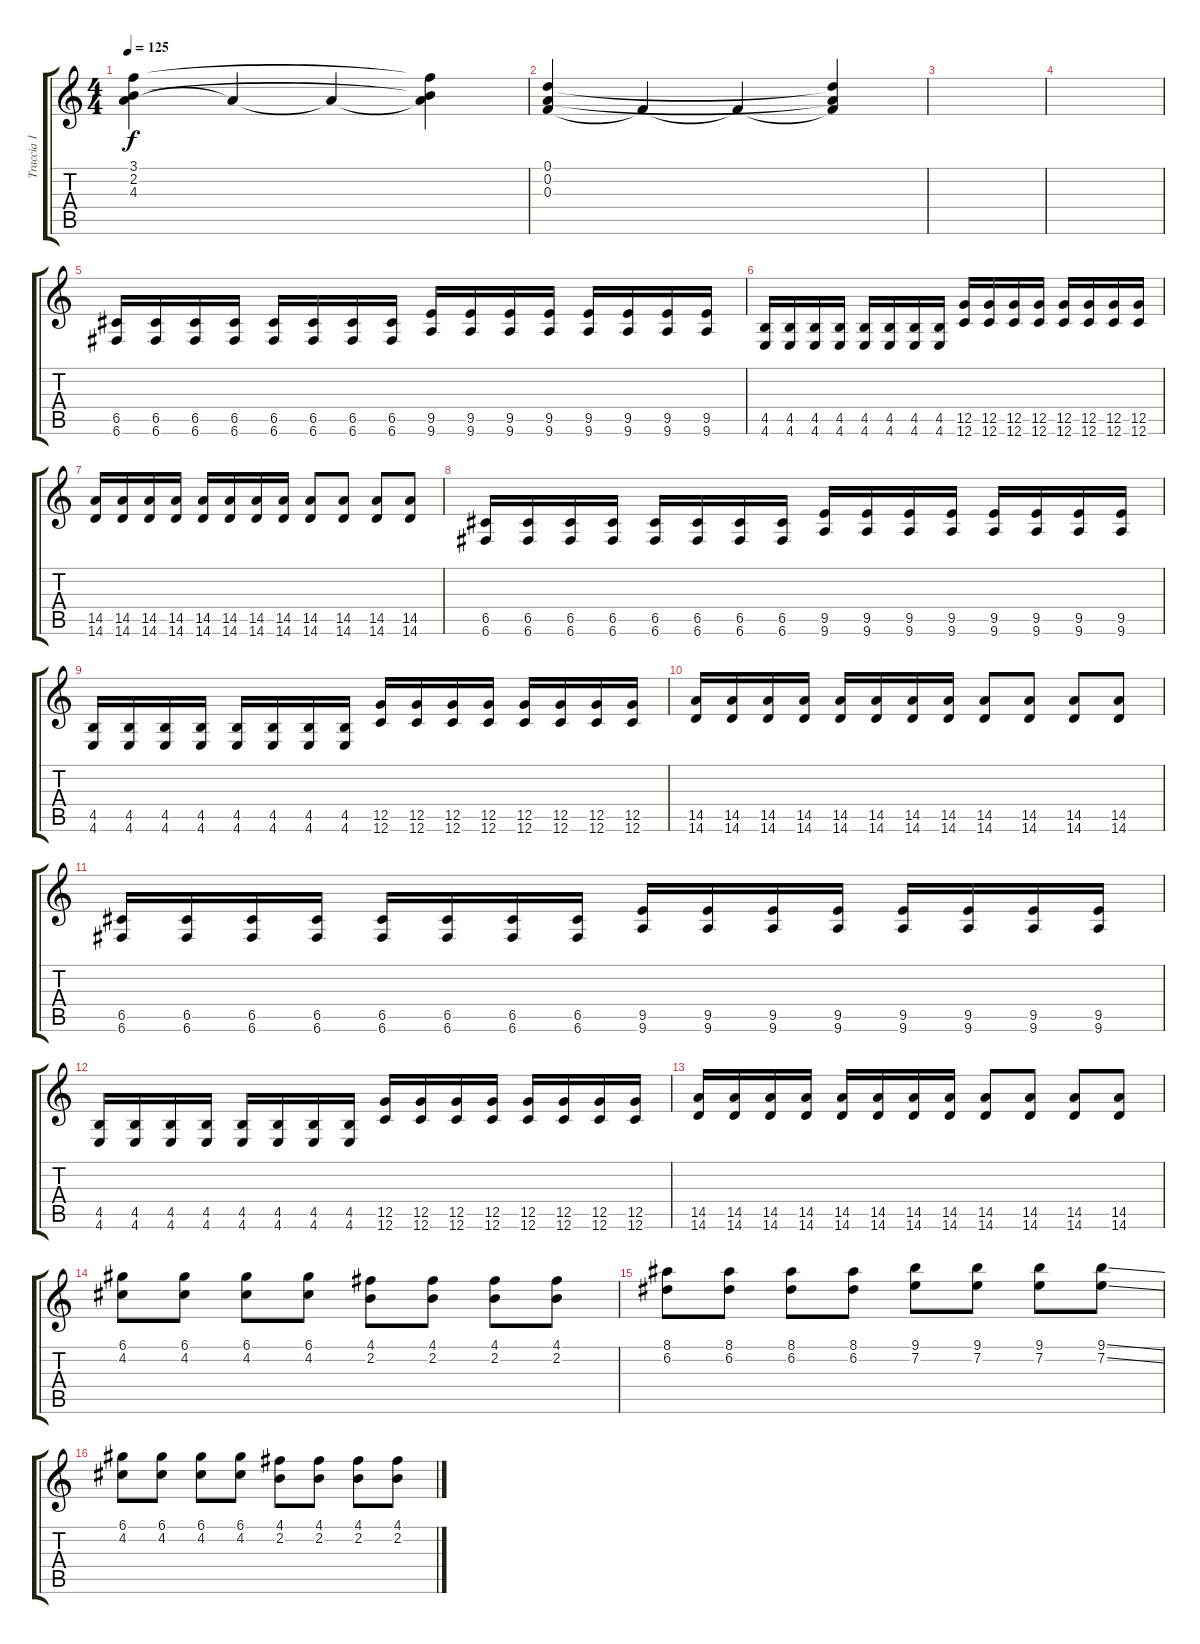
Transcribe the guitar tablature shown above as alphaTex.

\track ("Traccia 1" "Traccia 1") {instrument overdrivenguitar}
\staff {score tabs}
\tuning (D4 A3 F3 C3 G2 C2) {hide}
\ts (4 4)
\tempo 125
\clef g2
\ks c
(3.1 2.2 4.3).4{dy f} 4.3{t}.4 4.3{t}.4 (3.1{t} 2.2{t} 4.3{t}).4 |
(0.1 0.2 0.3).4 0.3{t}.4 0.3{t}.4 (0.1{t} 0.2{t} 0.3{t}).4 |
|
|
(6.5 6.6).16{instrument overdrivenguitar} (6.5 6.6).16 (6.5 6.6).16 (6.5 6.6).16 (6.5 6.6).16 (6.5 6.6).16 (6.5 6.6).16 (6.5 6.6).16 (9.5 9.6).16 (9.5 9.6).16 (9.5 9.6).16 (9.5 9.6).16 (9.5 9.6).16 (9.5 9.6).16 (9.5 9.6).16 (9.5 9.6).16 |
(4.5 4.6).16 (4.5 4.6).16 (4.5 4.6).16 (4.5 4.6).16 (4.5 4.6).16 (4.5 4.6).16 (4.5 4.6).16 (4.5 4.6).16 (12.5 12.6).16 (12.5 12.6).16 (12.5 12.6).16 (12.5 12.6).16 (12.5 12.6).16 (12.5 12.6).16 (12.5 12.6).16 (12.5 12.6).16 |
(14.5 14.6).16 (14.5 14.6).16 (14.5 14.6).16 (14.5 14.6).16 (14.5 14.6).16 (14.5 14.6).16 (14.5 14.6).16 (14.5 14.6).16 (14.5 14.6).8 (14.5 14.6).8 (14.5 14.6).8 (14.5 14.6).8 |
(6.5 6.6).16 (6.5 6.6).16 (6.5 6.6).16 (6.5 6.6).16 (6.5 6.6).16 (6.5 6.6).16 (6.5 6.6).16 (6.5 6.6).16 (9.5 9.6).16 (9.5 9.6).16 (9.5 9.6).16 (9.5 9.6).16 (9.5 9.6).16 (9.5 9.6).16 (9.5 9.6).16 (9.5 9.6).16 |
(4.5 4.6).16 (4.5 4.6).16 (4.5 4.6).16 (4.5 4.6).16 (4.5 4.6).16 (4.5 4.6).16 (4.5 4.6).16 (4.5 4.6).16 (12.5 12.6).16 (12.5 12.6).16 (12.5 12.6).16 (12.5 12.6).16 (12.5 12.6).16 (12.5 12.6).16 (12.5 12.6).16 (12.5 12.6).16 |
(14.5 14.6).16 (14.5 14.6).16 (14.5 14.6).16 (14.5 14.6).16 (14.5 14.6).16 (14.5 14.6).16 (14.5 14.6).16 (14.5 14.6).16 (14.5 14.6).8 (14.5 14.6).8 (14.5 14.6).8 (14.5 14.6).8 |
(6.5 6.6).16 (6.5 6.6).16 (6.5 6.6).16 (6.5 6.6).16 (6.5 6.6).16 (6.5 6.6).16 (6.5 6.6).16 (6.5 6.6).16 (9.5 9.6).16 (9.5 9.6).16 (9.5 9.6).16 (9.5 9.6).16 (9.5 9.6).16 (9.5 9.6).16 (9.5 9.6).16 (9.5 9.6).16 |
(4.5 4.6).16 (4.5 4.6).16 (4.5 4.6).16 (4.5 4.6).16 (4.5 4.6).16 (4.5 4.6).16 (4.5 4.6).16 (4.5 4.6).16 (12.5 12.6).16 (12.5 12.6).16 (12.5 12.6).16 (12.5 12.6).16 (12.5 12.6).16 (12.5 12.6).16 (12.5 12.6).16 (12.5 12.6).16 |
(14.5 14.6).16 (14.5 14.6).16 (14.5 14.6).16 (14.5 14.6).16 (14.5 14.6).16 (14.5 14.6).16 (14.5 14.6).16 (14.5 14.6).16 (14.5 14.6).8 (14.5 14.6).8 (14.5 14.6).8 (14.5 14.6).8 |
(6.1 4.2).8 (6.1 4.2).8 (6.1 4.2).8 (6.1 4.2).8 (4.1 2.2).8 (4.1 2.2).8 (4.1 2.2).8 (4.1 2.2).8 |
(8.1 6.2).8 (8.1 6.2).8 (8.1 6.2).8 (8.1 6.2).8 (9.1 7.2).8 (9.1 7.2).8 (9.1 7.2).8 (9.1{ss} 7.2{ss}).8 |
(6.1 4.2).8 (6.1 4.2).8 (6.1 4.2).8 (6.1 4.2).8 (4.1 2.2).8 (4.1 2.2).8 (4.1 2.2).8 (4.1 2.2).8
